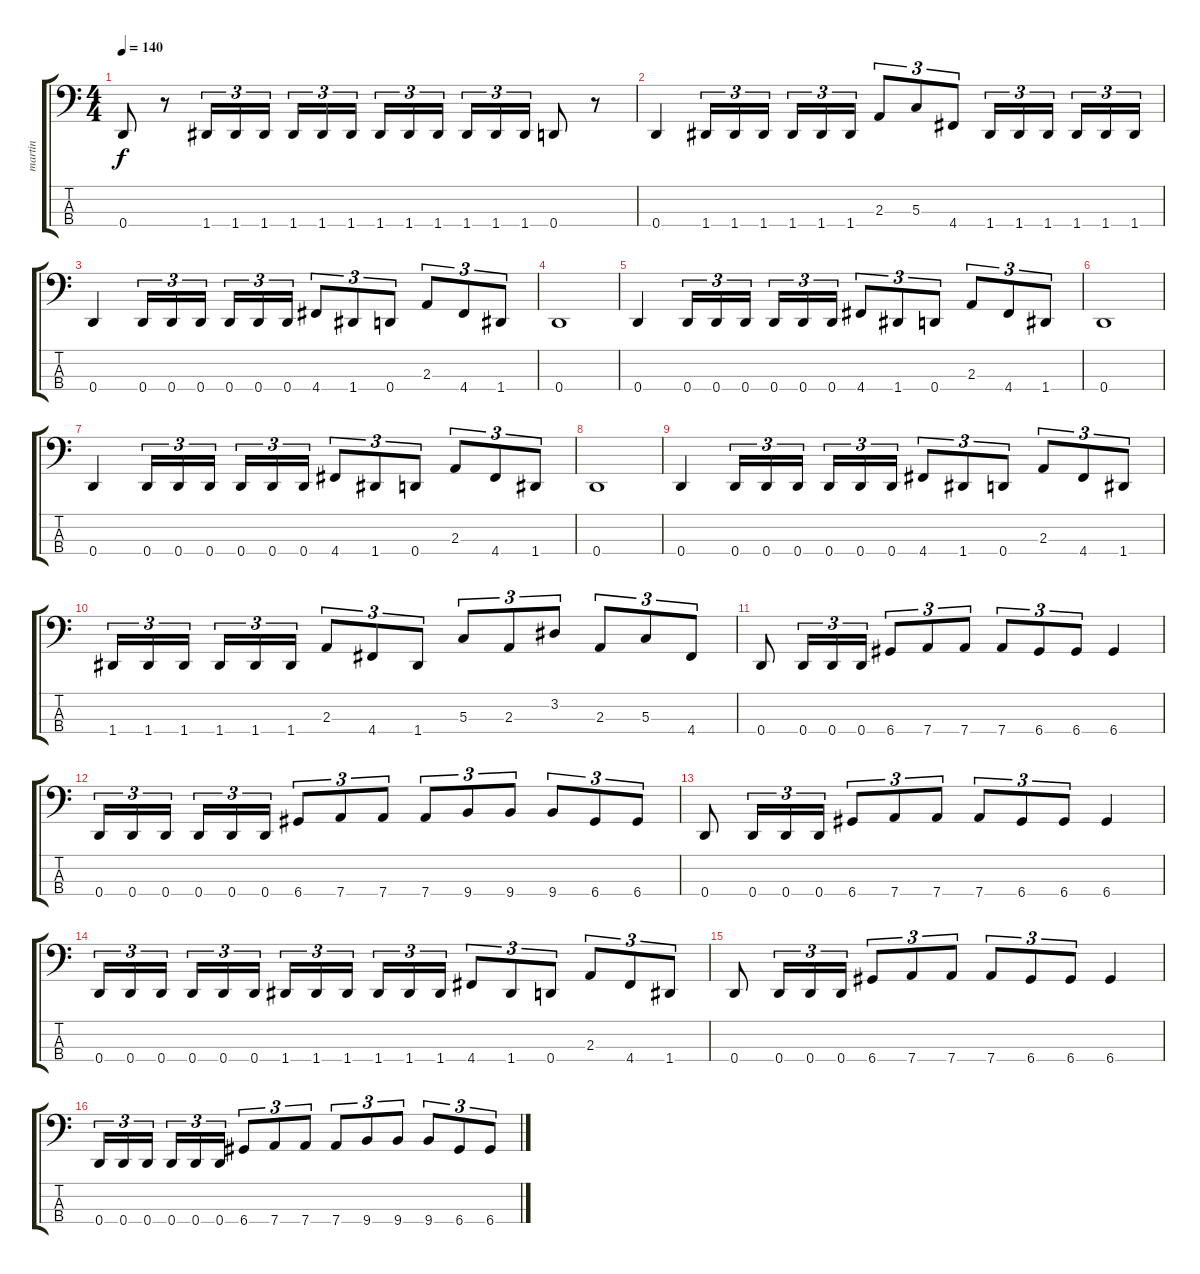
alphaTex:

\track ("martin" "martin") {instrument electricbasspick}
\staff {score tabs}
\tuning (F2 C2 G1 D1) {hide}
\ts (4 4)
\tempo 140
\clef f4
\ks c
0.4.8{dy f} r.8 1.4.16{tu (3 2)} 1.4.16{tu (3 2)} 1.4.16{tu (3 2)} 1.4.16{tu (3 2)} 1.4.16{tu (3 2)} 1.4.16{tu (3 2)} 1.4.16{tu (3 2)} 1.4.16{tu (3 2)} 1.4.16{tu (3 2)} 1.4.16{tu (3 2)} 1.4.16{tu (3 2)} 1.4.16{tu (3 2)} 0.4.8 r.8 |
0.4.4 1.4.16{tu (3 2)} 1.4.16{tu (3 2)} 1.4.16{tu (3 2)} 1.4.16{tu (3 2)} 1.4.16{tu (3 2)} 1.4.16{tu (3 2)} 2.3.8{tu (3 2)} 5.3.8{tu (3 2)} 4.4.8{tu (3 2)} 1.4.16{tu (3 2)} 1.4.16{tu (3 2)} 1.4.16{tu (3 2)} 1.4.16{tu (3 2)} 1.4.16{tu (3 2)} 1.4.16{tu (3 2)} |
0.4.4 0.4.16{tu (3 2)} 0.4.16{tu (3 2)} 0.4.16{tu (3 2)} 0.4.16{tu (3 2)} 0.4.16{tu (3 2)} 0.4.16{tu (3 2)} 4.4.8{tu (3 2)} 1.4.8{tu (3 2)} 0.4.8{tu (3 2)} 2.3.8{tu (3 2)} 4.4.8{tu (3 2)} 1.4.8{tu (3 2)} |
0.4.1 |
0.4.4 0.4.16{tu (3 2)} 0.4.16{tu (3 2)} 0.4.16{tu (3 2)} 0.4.16{tu (3 2)} 0.4.16{tu (3 2)} 0.4.16{tu (3 2)} 4.4.8{tu (3 2)} 1.4.8{tu (3 2)} 0.4.8{tu (3 2)} 2.3.8{tu (3 2)} 4.4.8{tu (3 2)} 1.4.8{tu (3 2)} |
0.4.1 |
0.4.4 0.4.16{tu (3 2)} 0.4.16{tu (3 2)} 0.4.16{tu (3 2)} 0.4.16{tu (3 2)} 0.4.16{tu (3 2)} 0.4.16{tu (3 2)} 4.4.8{tu (3 2)} 1.4.8{tu (3 2)} 0.4.8{tu (3 2)} 2.3.8{tu (3 2)} 4.4.8{tu (3 2)} 1.4.8{tu (3 2)} |
0.4.1 |
0.4.4 0.4.16{tu (3 2)} 0.4.16{tu (3 2)} 0.4.16{tu (3 2)} 0.4.16{tu (3 2)} 0.4.16{tu (3 2)} 0.4.16{tu (3 2)} 4.4.8{tu (3 2)} 1.4.8{tu (3 2)} 0.4.8{tu (3 2)} 2.3.8{tu (3 2)} 4.4.8{tu (3 2)} 1.4.8{tu (3 2)} |
1.4.16{tu (3 2)} 1.4.16{tu (3 2)} 1.4.16{tu (3 2)} 1.4.16{tu (3 2)} 1.4.16{tu (3 2)} 1.4.16{tu (3 2)} 2.3.8{tu (3 2)} 4.4.8{tu (3 2)} 1.4.8{tu (3 2)} 5.3.8{tu (3 2)} 2.3.8{tu (3 2)} 3.2.8{tu (3 2)} 2.3.8{tu (3 2)} 5.3.8{tu (3 2)} 4.4.8{tu (3 2)} |
\section ("" "")
0.4.8 0.4.16{tu (3 2)} 0.4.16{tu (3 2)} 0.4.16{tu (3 2)} 6.4.8{tu (3 2)} 7.4.8{tu (3 2)} 7.4.8{tu (3 2)} 7.4.8{tu (3 2)} 6.4.8{tu (3 2)} 6.4.8{tu (3 2)} 6.4.4 |
0.4.16{tu (3 2)} 0.4.16{tu (3 2)} 0.4.16{tu (3 2)} 0.4.16{tu (3 2)} 0.4.16{tu (3 2)} 0.4.16{tu (3 2)} 6.4.8{tu (3 2)} 7.4.8{tu (3 2)} 7.4.8{tu (3 2)} 7.4.8{tu (3 2)} 9.4.8{tu (3 2)} 9.4.8{tu (3 2)} 9.4.8{tu (3 2)} 6.4.8{tu (3 2)} 6.4.8{tu (3 2)} |
0.4.8 0.4.16{tu (3 2)} 0.4.16{tu (3 2)} 0.4.16{tu (3 2)} 6.4.8{tu (3 2)} 7.4.8{tu (3 2)} 7.4.8{tu (3 2)} 7.4.8{tu (3 2)} 6.4.8{tu (3 2)} 6.4.8{tu (3 2)} 6.4.4 |
0.4.16{tu (3 2)} 0.4.16{tu (3 2)} 0.4.16{tu (3 2)} 0.4.16{tu (3 2)} 0.4.16{tu (3 2)} 0.4.16{tu (3 2)} 1.4.16{tu (3 2)} 1.4.16{tu (3 2)} 1.4.16{tu (3 2)} 1.4.16{tu (3 2)} 1.4.16{tu (3 2)} 1.4.16{tu (3 2)} 4.4.8{tu (3 2)} 1.4.8{tu (3 2)} 0.4.8{tu (3 2)} 2.3.8{tu (3 2)} 4.4.8{tu (3 2)} 1.4.8{tu (3 2)} |
0.4.8 0.4.16{tu (3 2)} 0.4.16{tu (3 2)} 0.4.16{tu (3 2)} 6.4.8{tu (3 2)} 7.4.8{tu (3 2)} 7.4.8{tu (3 2)} 7.4.8{tu (3 2)} 6.4.8{tu (3 2)} 6.4.8{tu (3 2)} 6.4.4 |
0.4.16{tu (3 2)} 0.4.16{tu (3 2)} 0.4.16{tu (3 2)} 0.4.16{tu (3 2)} 0.4.16{tu (3 2)} 0.4.16{tu (3 2)} 6.4.8{tu (3 2)} 7.4.8{tu (3 2)} 7.4.8{tu (3 2)} 7.4.8{tu (3 2)} 9.4.8{tu (3 2)} 9.4.8{tu (3 2)} 9.4.8{tu (3 2)} 6.4.8{tu (3 2)} 6.4.8{tu (3 2)}
